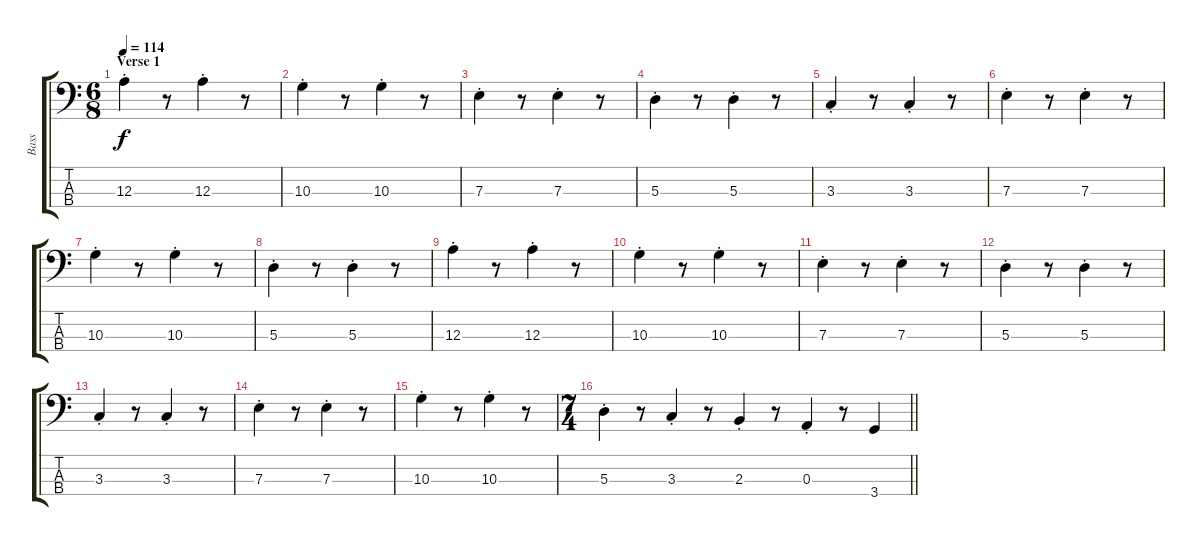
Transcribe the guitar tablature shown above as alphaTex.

\track ("Bass" "Bass") {instrument electricbassfinger}
\staff {score tabs}
\tuning (G2 D2 A1 E1) {hide}
\ts (6 8)
\section ("" "Verse 1")
\tempo 114
\clef f4
\ks c
12.3{st}.4{dy f} r.8 12.3{st}.4 r.8 |
10.3{st}.4 r.8 10.3{st}.4 r.8 |
7.3{st}.4 r.8 7.3{st}.4 r.8 |
5.3{st}.4 r.8 5.3{st}.4 r.8 |
3.3{st}.4 r.8 3.3{st}.4 r.8 |
7.3{st}.4 r.8 7.3{st}.4 r.8 |
10.3{st}.4 r.8 10.3{st}.4 r.8 |
5.3{st}.4 r.8 5.3{st}.4 r.8 |
12.3{st}.4 r.8 12.3{st}.4 r.8 |
10.3{st}.4 r.8 10.3{st}.4 r.8 |
7.3{st}.4 r.8 7.3{st}.4 r.8 |
5.3{st}.4 r.8 5.3{st}.4 r.8 |
3.3{st}.4 r.8 3.3{st}.4 r.8 |
7.3{st}.4 r.8 7.3{st}.4 r.8 |
10.3{st}.4 r.8 10.3{st}.4 r.8 |
\ts (7 4)
\barLineRight lightlight
5.3{st}.4 r.8 3.3{st}.4 r.8 2.3{st}.4 r.8 0.3{st}.4 r.8 3.4.4
